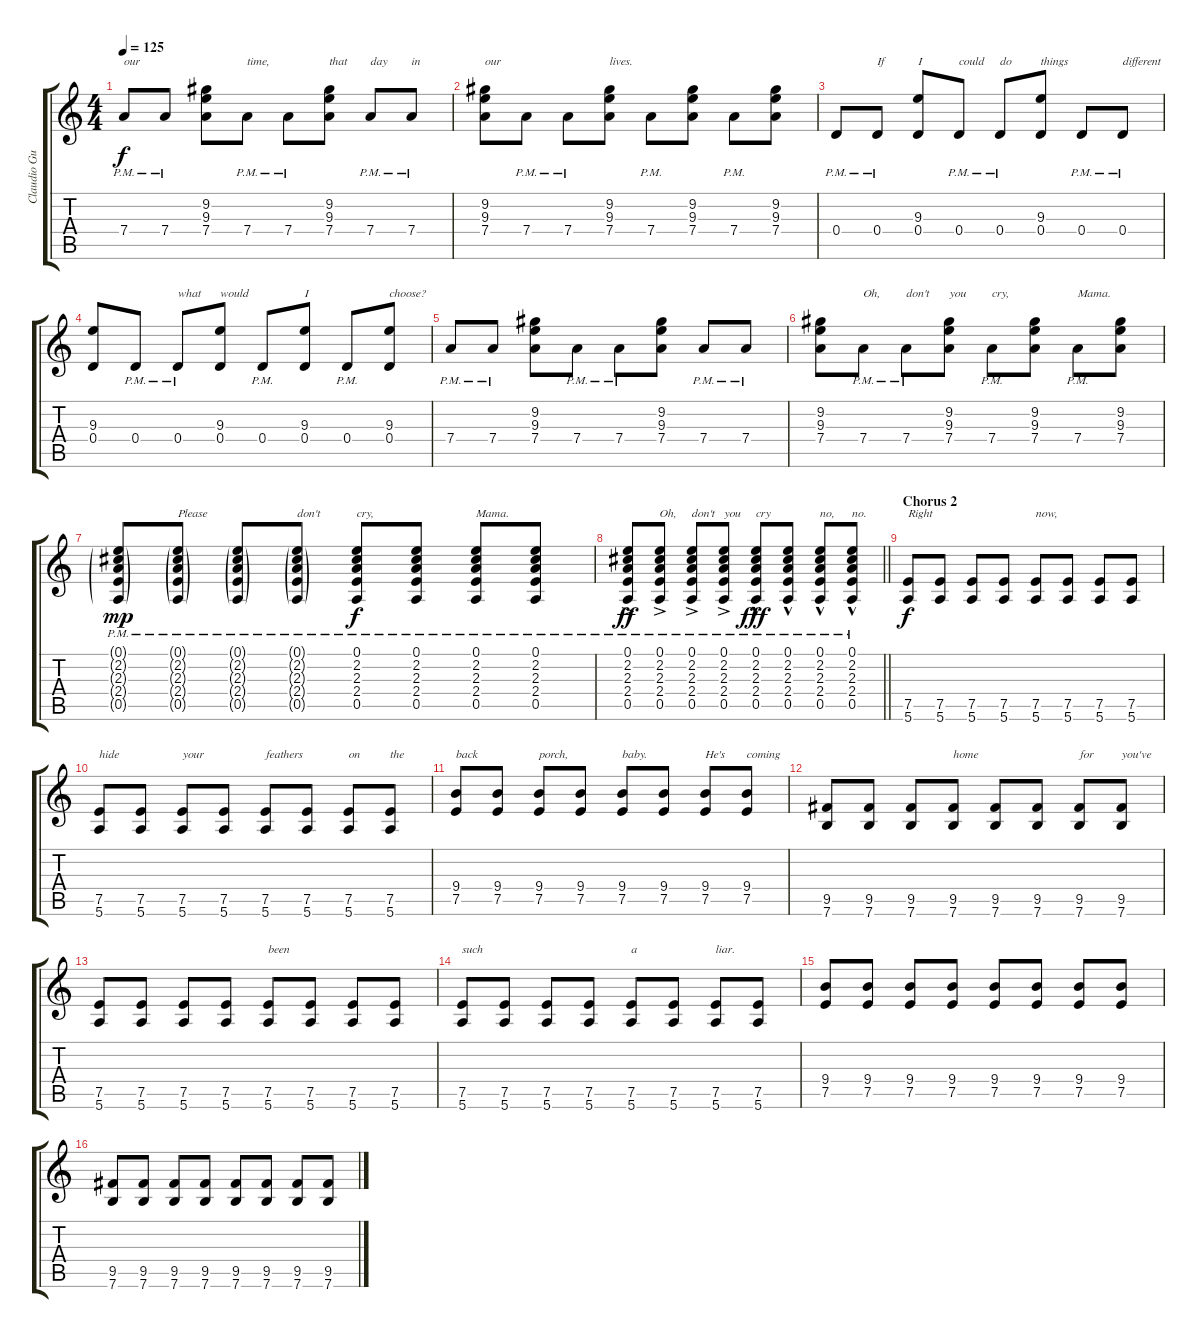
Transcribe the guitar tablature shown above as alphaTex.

\track ("Claudio Guitar" "Claudio Gu") {instrument overdrivenguitar}
\staff {score tabs}
\tuning (E4 B3 G3 D3 A2 E2) {hide}
\ts (4 4)
\tempo 125
\clef g2
\ks c
7.4{pm}.8{txt "our" dy f} 7.4{pm}.8 (9.2 9.3 7.4).8 7.4{pm}.8{txt "time,"} 7.4{pm}.8 (9.2 9.3 7.4).8{txt "that"} 7.4{pm}.8{txt "day"} 7.4{pm}.8{txt "in"} |
(9.2 9.3 7.4).8{txt "our"} 7.4{pm}.8 7.4{pm}.8 (9.2 9.3 7.4).8{txt "lives."} 7.4{pm}.8 (9.2 9.3 7.4).8 7.4{pm}.8 (9.2 9.3 7.4).8 |
0.4{pm}.8 0.4{pm}.8{txt "If"} (9.3 0.4).8{txt "I"} 0.4{pm}.8{txt "could"} 0.4{pm}.8{txt "do"} (9.3 0.4).8{txt "things"} 0.4{pm}.8 0.4{pm}.8{txt "different"} |
(9.3 0.4).8 0.4{pm}.8 0.4{pm}.8{txt "what"} (9.3 0.4).8{txt "would"} 0.4{pm}.8 (9.3 0.4).8{txt "I"} 0.4{pm}.8 (9.3 0.4).8{txt "choose?"} |
7.4{pm}.8 7.4{pm}.8 (9.2 9.3 7.4).8 7.4{pm}.8 7.4{pm}.8 (9.2 9.3 7.4).8 7.4{pm}.8 7.4{pm}.8 |
(9.2 9.3 7.4).8 7.4{pm}.8{txt "Oh,"} 7.4{pm}.8{txt "don't"} (9.2 9.3 7.4).8{txt "you"} 7.4{pm}.8{txt "cry,"} (9.2 9.3 7.4).8 7.4{pm}.8{txt "Mama."} (9.2 9.3 7.4).8 |
(0.1{g pm} 2.2{g pm} 2.3{g pm} 2.4{g pm} 0.5{g pm}).8{dy mp} (0.1{g pm} 2.2{g pm} 2.3{g pm} 2.4{g pm} 0.5{g pm}).8{txt "Please"} (0.1{g pm} 2.2{g pm} 2.3{g pm} 2.4{g pm} 0.5{g pm}).8 (0.1{g pm} 2.2{g pm} 2.3{g pm} 2.4{g pm} 0.5{g pm}).8{txt "don't"} (0.1{pm} 2.2{pm} 2.3{pm} 2.4{pm} 0.5{pm}).8{txt "cry," dy f} (0.1{pm} 2.2{pm} 2.3{pm} 2.4{pm} 0.5{pm}).8 (0.1{pm} 2.2{pm} 2.3{pm} 2.4{pm} 0.5{pm}).8{txt "Mama."} (0.1{pm} 2.2{pm} 2.3{pm} 2.4{pm} 0.5{pm}).8 |
\barLineRight lightlight
(0.1{ac pm} 2.2{ac pm} 2.3{ac pm} 2.4{ac pm} 0.5{ac pm}).8{dy ff} (0.1{ac pm} 2.2{ac pm} 2.3{ac pm} 2.4{ac pm} 0.5{ac pm}).8{txt "Oh,"} (0.1{ac pm} 2.2{ac pm} 2.3{ac pm} 2.4{ac pm} 0.5{ac pm}).8{txt "don't"} (0.1{ac pm} 2.2{ac pm} 2.3{ac pm} 2.4{ac pm} 0.5{ac pm}).8{txt "you"} (0.1{hac pm} 2.2{hac pm} 2.3{hac pm} 2.4{hac pm} 0.5{hac pm}).8{txt "cry" dy fff} (0.1{hac pm} 2.2{hac pm} 2.3{hac pm} 2.4{hac pm} 0.5{hac pm}).8 (0.1{hac pm} 2.2{hac pm} 2.3{hac pm} 2.4{hac pm} 0.5{hac pm}).8{txt "no,"} (0.1{hac pm} 2.2{hac pm} 2.3{hac pm} 2.4{hac pm} 0.5{hac pm}).8{txt "no."} |
\section ("" "Chorus 2")
(7.5 5.6).8{txt "Right" dy f} (7.5 5.6).8 (7.5 5.6).8 (7.5 5.6).8 (7.5 5.6).8{txt "now,"} (7.5 5.6).8 (7.5 5.6).8 (7.5 5.6).8 |
(7.5 5.6).8{txt "hide"} (7.5 5.6).8 (7.5 5.6).8{txt "your"} (7.5 5.6).8 (7.5 5.6).8{txt "feathers"} (7.5 5.6).8 (7.5 5.6).8{txt "on"} (7.5 5.6).8{txt "the"} |
(9.4 7.5).8{txt "back"} (9.4 7.5).8 (9.4 7.5).8{txt "porch,"} (9.4 7.5).8 (9.4 7.5).8{txt "baby."} (9.4 7.5).8 (9.4 7.5).8{txt "He's"} (9.4 7.5).8{txt "coming"} |
(9.5 7.6).8 (9.5 7.6).8 (9.5 7.6).8 (9.5 7.6).8{txt "home"} (9.5 7.6).8 (9.5 7.6).8 (9.5 7.6).8{txt "for"} (9.5 7.6).8{txt "you've"} |
(7.5 5.6).8 (7.5 5.6).8 (7.5 5.6).8 (7.5 5.6).8 (7.5 5.6).8{txt "been"} (7.5 5.6).8 (7.5 5.6).8 (7.5 5.6).8 |
(7.5 5.6).8{txt "such"} (7.5 5.6).8 (7.5 5.6).8 (7.5 5.6).8 (7.5 5.6).8{txt "a"} (7.5 5.6).8 (7.5 5.6).8{txt "liar."} (7.5 5.6).8 |
(9.4 7.5).8 (9.4 7.5).8 (9.4 7.5).8 (9.4 7.5).8 (9.4 7.5).8 (9.4 7.5).8 (9.4 7.5).8 (9.4 7.5).8 |
(9.5 7.6).8 (9.5 7.6).8 (9.5 7.6).8 (9.5 7.6).8 (9.5 7.6).8 (9.5 7.6).8 (9.5 7.6).8 (9.5 7.6).8
